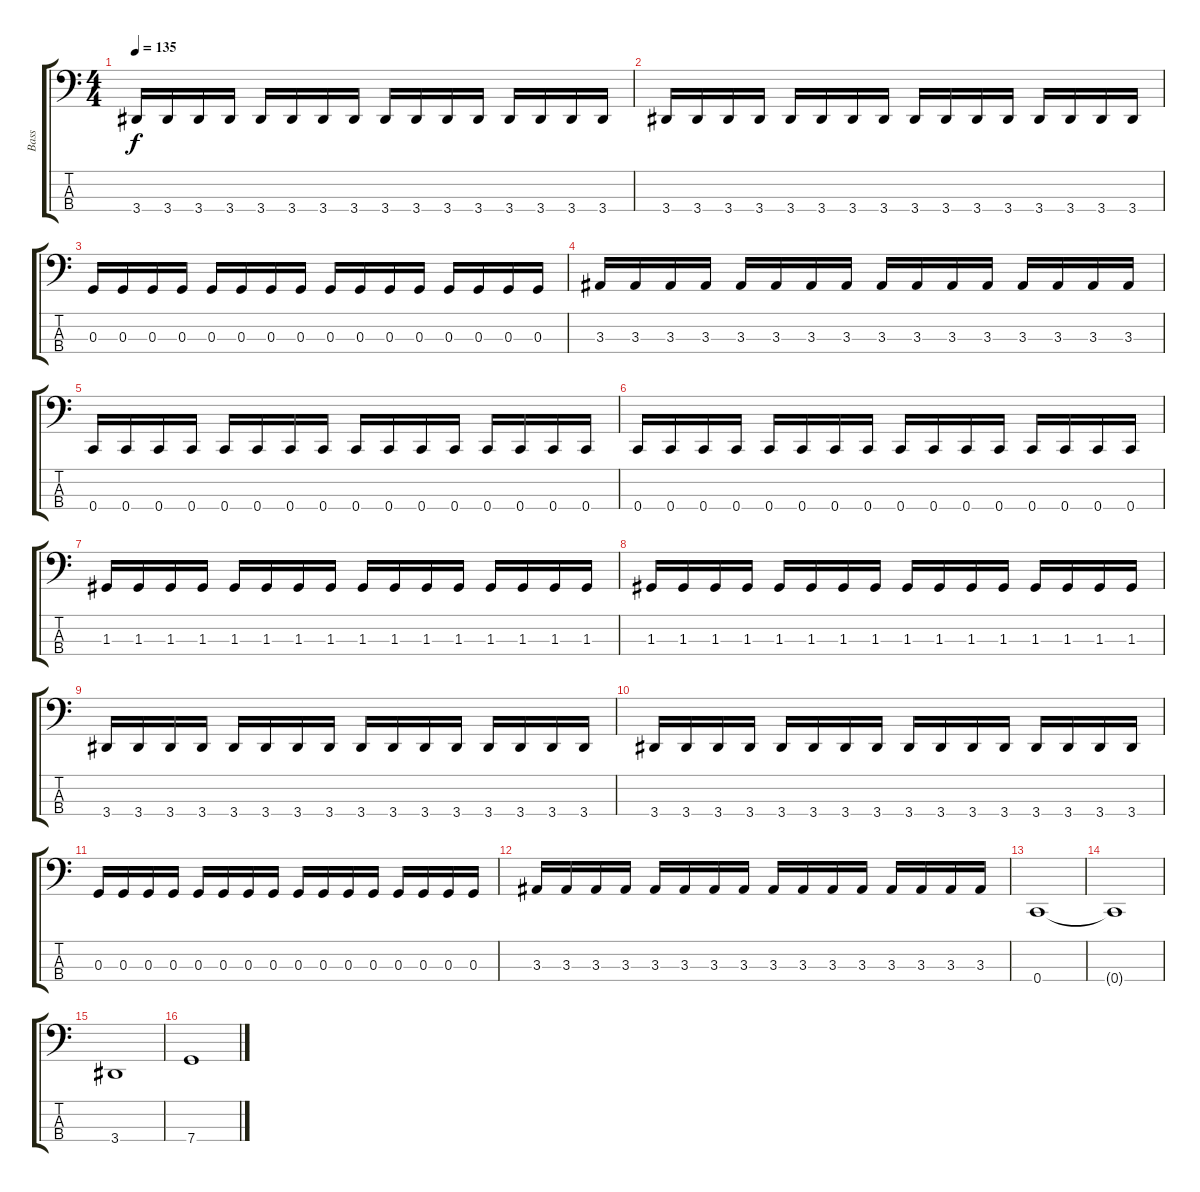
\track ("Bass" "Bass") {instrument electricbasspick}
\staff {score tabs}
\tuning (F2 C2 G1 C1) {hide}
\ts (4 4)
\tempo 135
\clef f4
\ks c
3.4.16{dy f} 3.4.16 3.4.16 3.4.16 3.4.16 3.4.16 3.4.16 3.4.16 3.4.16 3.4.16 3.4.16 3.4.16 3.4.16 3.4.16 3.4.16 3.4.16 |
3.4.16 3.4.16 3.4.16 3.4.16 3.4.16 3.4.16 3.4.16 3.4.16 3.4.16 3.4.16 3.4.16 3.4.16 3.4.16 3.4.16 3.4.16 3.4.16 |
0.3.16 0.3.16 0.3.16 0.3.16 0.3.16 0.3.16 0.3.16 0.3.16 0.3.16 0.3.16 0.3.16 0.3.16 0.3.16 0.3.16 0.3.16 0.3.16 |
3.3.16 3.3.16 3.3.16 3.3.16 3.3.16 3.3.16 3.3.16 3.3.16 3.3.16 3.3.16 3.3.16 3.3.16 3.3.16 3.3.16 3.3.16 3.3.16 |
0.4.16 0.4.16 0.4.16 0.4.16 0.4.16 0.4.16 0.4.16 0.4.16 0.4.16 0.4.16 0.4.16 0.4.16 0.4.16 0.4.16 0.4.16 0.4.16 |
0.4.16 0.4.16 0.4.16 0.4.16 0.4.16 0.4.16 0.4.16 0.4.16 0.4.16 0.4.16 0.4.16 0.4.16 0.4.16 0.4.16 0.4.16 0.4.16 |
1.3.16 1.3.16 1.3.16 1.3.16 1.3.16 1.3.16 1.3.16 1.3.16 1.3.16 1.3.16 1.3.16 1.3.16 1.3.16 1.3.16 1.3.16 1.3.16 |
1.3.16 1.3.16 1.3.16 1.3.16 1.3.16 1.3.16 1.3.16 1.3.16 1.3.16 1.3.16 1.3.16 1.3.16 1.3.16 1.3.16 1.3.16 1.3.16 |
3.4.16 3.4.16 3.4.16 3.4.16 3.4.16 3.4.16 3.4.16 3.4.16 3.4.16 3.4.16 3.4.16 3.4.16 3.4.16 3.4.16 3.4.16 3.4.16 |
3.4.16 3.4.16 3.4.16 3.4.16 3.4.16 3.4.16 3.4.16 3.4.16 3.4.16 3.4.16 3.4.16 3.4.16 3.4.16 3.4.16 3.4.16 3.4.16 |
0.3.16 0.3.16 0.3.16 0.3.16 0.3.16 0.3.16 0.3.16 0.3.16 0.3.16 0.3.16 0.3.16 0.3.16 0.3.16 0.3.16 0.3.16 0.3.16 |
3.3.16 3.3.16 3.3.16 3.3.16 3.3.16 3.3.16 3.3.16 3.3.16 3.3.16 3.3.16 3.3.16 3.3.16 3.3.16 3.3.16 3.3.16 3.3.16 |
0.4.1 |
0.4{t}.1 |
3.4.1 |
7.4.1
